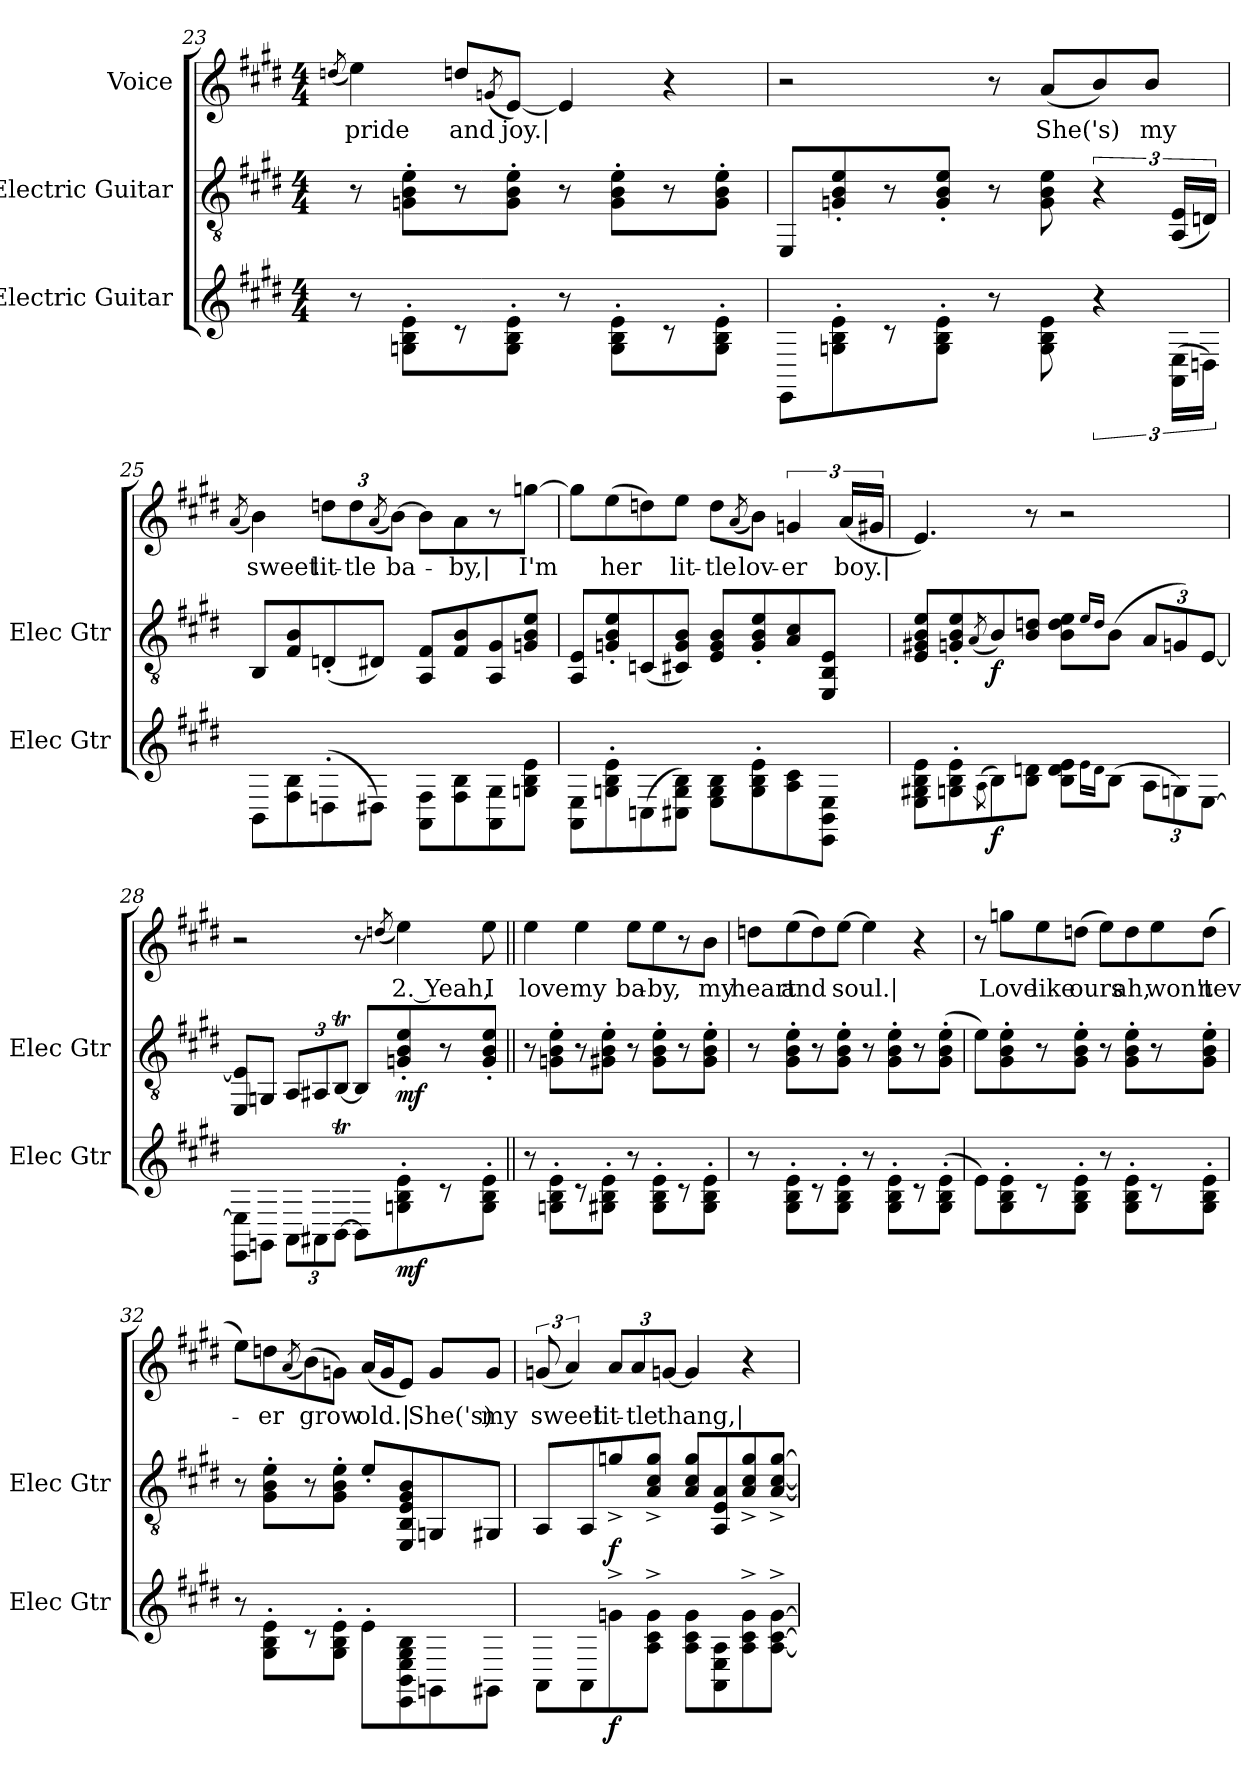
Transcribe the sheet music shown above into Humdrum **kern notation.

**kern	**dynam	**kern	**dynam	**kern	**text
*part3	*part3	*part2	*part2	*part1	*part1
*staff3	*staff3	*staff2	*staff2	*staff1	*staff1
*I"Electric Guitar	*	*I"Electric Guitar	*	*I"Voice	*
*I'Elec Gtr	*	*I'Elec Gtr	*	*	*
*	*	*clefGv2	*	*clefG2	*
*k[f#c#g#d#]	*	*k[f#c#g#d#]	*	*k[f#c#g#d#]	*
*M4/4	*	*M4/4	*	*M4/4	*
=23	=23	=23	=23	=23	=23
.	.	.	.	(<8qddn/	.
!	!	!	!	!	!LO:LY:b
8r	.	8r	.	4ee\)	pride
8Gn\' 8B\' 8e\'L	.	8Gn\' 8B\' 8e\'L	.	.	.
!	!	!	!	!	!LO:LY:b
8r	.	8r	.	8dd/L	and
.	.	.	.	(<8qgn/	.
!	!	!	!	!	!LO:LY:b
8G\' 8B\' 8e\'J	.	8G\' 8B\' 8e\'J	.	[8e/J)	joy.|
8r	.	8r	.	4e/]	.
8G\' 8B\' 8e\'L	.	8G\' 8B\' 8e\'L	.	.	.
8r	.	8r	.	4r	.
8G\' 8B\' 8e\'J	.	8G\' 8B\' 8e\'J	.	.	.
=24	=24	=24	=24	=24	=24
8EE\L	.	8EE/L	.	2r	.
8Gn\' 8B\' 8e\'	.	8Gn/' 8B/' 8e/'	.	.	.
8r	.	8r	.	.	.
8G\' 8B\' 8e\'J	.	8G/' 8B/' 8e/'J	.	.	.
8r	.	8r	.	8r	.
!	!	!	!	!	!LO:LY:b
8G\ 8B\ 8e\	.	8G\ 8B\ 8e\	.	(<8a/L	She('s)
6r	.	6r	.	8b/)	.
!	!	!	!	!	!LO:LY:b
.	.	.	.	8b/J	my
(>24AA\ 24E\LL	.	(<24AA/ 24E/LL	.	.	.
24Dn\JJ)	.	24Dn/JJ)	.	.	.
!!LO:LB:g=z
=25	=25	=25	=25	=25	=25
.	.	.	.	(<8qa/	.
!	!	!	!	!	!LO:LY:b
8BB\L	.	8BB/L	.	4b\)	sweet
8F#\ 8B\	.	8F#/ 8B/	.	.	.
*	*	*	*	*Xbrackettup	*
!	!	!	!	!	!LO:LY:b
(>8Dn'\	.	(<8Dn'/	.	12ddn\L	lit-
!	!	!	!	!	!LO:LY:b
.	.	.	.	12dd\	-tle
8D#X\J)	.	8D#X/J)	.	.	.
.	.	.	.	(<8qa/	.
!	!	!	!	!	!LO:LY:b
.	.	.	.	[12b\J)	ba-
8AA\ 8F#\L	.	8AA/ 8F#/L	.	8b\L]	.
!	!	!	!	!	!LO:LY:b
8F#\ 8B\	.	8F#/ 8B/	.	8a\	-by,|
8AA\ 8G#\	.	8AA/ 8G#/	.	8r	.
!	!	!	!	!	!LO:LY:b
8Gn\ 8B\ 8e\J	.	8Gn/ 8B/ 8e/J	.	[8ggn\J	I'm
=26	=26	=26	=26	=26	=26
8AA\ 8E\L	.	8AA/ 8E/L	.	8gg\L]	.
!	!	!	!	!	!LO:LY:b
8Gn\' 8B\' 8e\'	.	8Gn/' 8B/' 8e/'	.	(>8ee\	her
(>8Cn\	.	(<8Cn/	.	8ddn\)	.
!	!	!	!	!	!LO:LY:b
8C#X\ 8G\ 8B\J)	.	8C#X/ 8G/ 8B/J)	.	8ee\J	lit-
!	!	!	!	!	!LO:LY:b
8E\ 8G\ 8B\L	.	8E/ 8G/ 8B/L	.	8dd\L	-tle
.	.	.	.	(<8qa/	.
!	!	!	!	!	!LO:LY:b
8G\' 8B\' 8e\'	.	8G/' 8B/' 8e/'	.	8b\J)	lov-
*	*	*	*	*brackettup	*
!	!	!	!	!	!LO:LY:b
8A\ 8c#\	.	8A/ 8c#/	.	6gn/	-er
8EE\ 8BB\ 8E\J	.	8EE/ 8BB/ 8E/J	.	.	.
!	!	!	!	!	!LO:LY:b
.	.	.	.	(<24a/LL	boy.|
.	.	.	.	24g#X/JJ	.
=27	=27	=27	=27	=27	=27
8E\ 8G#X\ 8B\ 8e\L	.	8E/ 8G#X/ 8B/ 8e/L	.	4.e/)	.
8Gn\' 8B\' 8e\'	.	8Gn/' 8B/' 8e/'	.	.	.
(>8qA\	.	(<8qA/	.	.	.
!	!LO:DY:b	!	!LO:DY:b	!	!
8B\)	f	8B/)	f	.	.
8B\ 8dn\J	.	8B/ 8dn/J	.	8r	.
8B\ 8d\ 8e\L	.	8B\ 8d\ 8e\L	.	2r	.
16qe\LL	.	16qe/LL	.	.	.
16qd\JJ	.	16qd/JJ	.	.	.
(>8B\J	.	(>8B\J	.	.	.
*Xbrackettup	*	*Xbrackettup	*	*	*
12A\L	.	12A/L	.	.	.
12Gn\)	.	12Gn/)	.	.	.
[12E\J	.	[12E/J	.	.	.
!!LO:PB:g=z
=28	=28	=28	=28	=28	=28
8EE\ 8E\]L	.	8EE/ 8E/]L	.	2r	.
8GGn\J	.	8GGn/J	.	.	.
12AA\L	.	12AA/L	.	.	.
12AA#X\	.	12AA#X/	.	.	.
[12BBT\J	.	[12BBT/J	.	.	.
8BBTTT\L]	.	8BBTTT/L]	.	8r	.
.	.	.	.	(<8qddn/	.
!	!LO:DY:b	!	!LO:DY:b	!	!LO:LY:b
8Gn\' 8B\' 8e\'	mf	8Gn/' 8B/' 8e/'	mf	4ee\)	2. Yeah,
8r	.	8r	.	.	.
!	!	!	!	!	!LO:LY:b
8G\' 8B\' 8e\'J	.	8G/' 8B/' 8e/'J	.	8ee\	I
=29||	=29||	=29||	=29||	=29||	=29||
!	!	!	!	!	!LO:LY:b
8r	.	8r	.	4ee\	love
8Gn\' 8B\' 8e\'L	.	8Gn\' 8B\' 8e\'L	.	.	.
!	!	!	!	!	!LO:LY:b
8r	.	8r	.	4ee\	my
8G#X\' 8B\' 8e\'J	.	8G#X\' 8B\' 8e\'J	.	.	.
!	!	!	!	!	!LO:LY:b
8r	.	8r	.	8ee\L	ba-
!	!	!	!	!	!LO:LY:b
8G#\' 8B\' 8e\'L	.	8G#\' 8B\' 8e\'L	.	8ee\	-by,
8r	.	8r	.	8r	.
!	!	!	!	!	!LO:LY:b
8G#\' 8B\' 8e\'J	.	8G#\' 8B\' 8e\'J	.	8b\J	my
=30	=30	=30	=30	=30	=30
!	!	!	!	!	!LO:LY:b
8r	.	8r	.	8ddn\L	heart
!	!	!	!	!	!LO:LY:b
8G#\' 8B\' 8e\'L	.	8G#\' 8B\' 8e\'L	.	(>8ee\	and
8r	.	8r	.	8dd\)	.
!	!	!	!	!	!LO:LY:b
8G#\' 8B\' 8e\'J	.	8G#\' 8B\' 8e\'J	.	[8ee\J	soul.|
8r	.	8r	.	4ee\]	.
8G#\' 8B\' 8e\'L	.	8G#\' 8B\' 8e\'L	.	.	.
8r	.	8r	.	4r	.
(>8G#\' 8B\' 8e\'J	.	(>8G#\' 8B\' 8e\'J	.	.	.
!!LO:LB:g=z
=31	=31	=31	=31	=31	=31
8e\L)	.	8e\L)	.	8r	.
!	!	!	!	!	!LO:LY:b
8G#\' 8B\' 8e\'	.	8G#\' 8B\' 8e\'	.	8ggn\L	Love
!	!	!	!	!	!LO:LY:b
8r	.	8r	.	8ee\	like
!	!	!	!	!	!LO:LY:b
8G#\' 8B\' 8e\'J	.	8G#\' 8B\' 8e\'J	.	(>8ddn\J	ours
8r	.	8r	.	8ee\L)	.
!	!	!	!	!	!LO:LY:b
8G#\' 8B\' 8e\'L	.	8G#\' 8B\' 8e\'L	.	8dd\	ah,
!	!	!	!	!	!LO:LY:b
8r	.	8r	.	8ee\	won't
!	!	!	!	!	!LO:LY:b
8G#\' 8B\' 8e\'J	.	8G#\' 8B\' 8e\'J	.	(>8dd\J	nev-
=32	=32	=32	=32	=32	=32
8r	.	8r	.	8ee\L)	.
!	!	!	!	!	!LO:LY:b
8G#\' 8B\' 8e\'L	.	8G#\' 8B\' 8e\'L	.	8ddn\	-er
.	.	.	.	(<8qa/	.
!	!	!	!	!	!LO:LY:b
8r	.	8r	.	(>8b\)	grow
8G#\' 8B\' 8e\'J	.	8G#\' 8B\' 8e\'J	.	8gn\J)	.
!	!	!	!	!	!LO:LY:b
8e'\L	.	8e'/L	.	(<16a/LL	old.|
.	.	.	.	16g/J	.
8EE\ 8BB\ 8E\ 8G#\ 8B\	.	8EE/ 8BB/ 8E/ 8G#/ 8B/	.	8e/J)	.
!	!	!	!	!	!LO:LY:b
8GGn\	.	8GGn/	.	8g/L	She('s)
!	!	!	!	!	!LO:LY:b
8GG#X\J	.	8GG#X/J	.	8g/J	my
=33	=33	=33	=33	=33	=33
!	!	!	!	!	!LO:LY:b
8AA\L	.	8AA/L	.	(<12gn/	sweet
.	.	.	.	6a/)	.
8AA\	.	8AA/	.	.	.
*	*	*	*	*Xbrackettup	*
!	!LO:DY:b	!	!LO:DY:b	!	!LO:LY:b
8gn^\	f	8gn^/	f	12a/L	lit-
!	!	!	!	!	!LO:LY:b
.	.	.	.	12a/	-tle
8A\^ 8c#\^ 8g\^J	.	8A/^ 8c#/^ 8g/^J	.	.	.
!	!	!	!	!	!LO:LY:b
.	.	.	.	[12gn/J	thang,|
8A\ 8c#\ 8g\L	.	8A/ 8c#/ 8g/L	.	4g/]	.
8AA\ 8E\ 8A\	.	8AA/ 8E/ 8A/	.	.	.
8A\^ 8c#\^ 8g\^	.	8A/^ 8c#/^ 8g/^	.	4r	.
[8A\^ [8c#\^ [8g\^J	.	[8A/^ [8c#/^ [8g/^J	.	.	.
=	=	=	=	=	=
*-	*-	*-	*-	*-	*-
